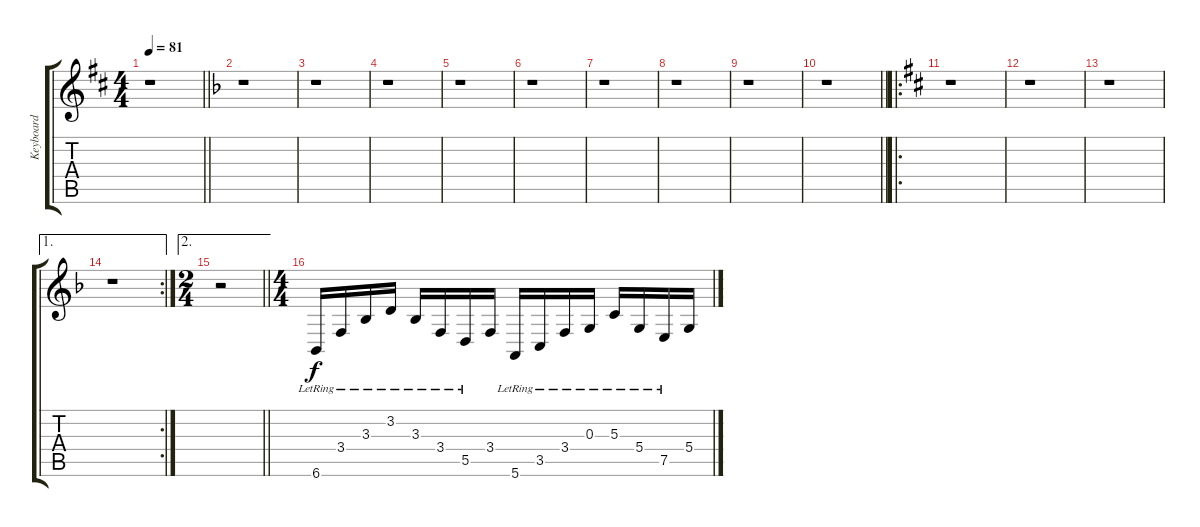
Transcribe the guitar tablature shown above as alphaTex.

\track ("Keyboard" "Keyboard") {instrument pizzicatostrings}
\staff {score tabs}
\tuning (E4 B3 G3 D3 A2 E2) {hide}
\ts (4 4)
\tempo 81
\clef g2
\barLineRight lightlight
\ks d
r.1{dy f} |
\ks f
r.1 |
r.1 |
r.1 |
r.1 |
r.1 |
r.1 |
r.1 |
r.1 |
\barLineRight lightlight
r.1 |
\ro
\ks d
r.1 |
r.1 |
r.1 |
\ae 1
\rc 2
\ks f
r.1 |
\ae 2
\ts (2 4)
\barLineRight lightlight
r.2 |
\ts (4 4)
6.6{lr}.16 3.4{lr}.16 3.3{lr}.16 3.2{lr}.16 3.3{lr}.16 3.4{lr}.16 5.5{lr}.16 3.4.16 5.6{lr}.16 3.5{lr}.16 3.4{lr}.16 0.3{lr}.16 5.3{lr}.16 5.4{lr}.16 7.5{lr}.16 5.4.16
